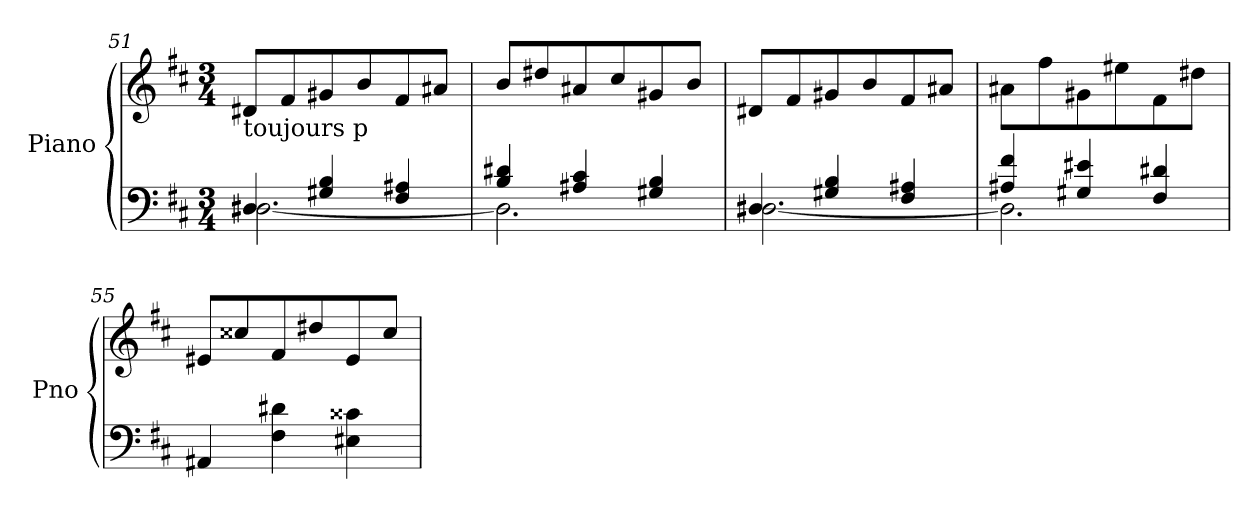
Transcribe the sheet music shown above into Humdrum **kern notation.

**kern	**kern
*part1	*part1
*staff2	*staff1
*I"Piano	*
*I'Pno	*
*clefF4	*clefG2
*k[f#c#]	*k[f#c#]
*D:	*D:
*M3/4	*M3/4
=51	=51
*^	*
!	!	!LO:TX:b:t=toujours p
4D#X/	[2.D#\	8d#X/L
.	.	8f#/
4G#X/ 4B/	.	8g#X/
.	.	8b/
4F#/ 4A#X/	.	8f#/
.	.	8a#X/J
=52	=52	=52
4B/ 4d#X/	2.D#\]	8b/L
.	.	8dd#X/
4A#X/ 4c#/	.	8a#X/
.	.	8cc#/
4G#X/ 4B/	.	8g#X/
.	.	8b/J
=53	=53	=53
4D#X/	[2.D#\	8d#X/L
.	.	8f#/
4G#X/ 4B/	.	8g#X/
.	.	8b/
4F#/ 4A#X/	.	8f#/
.	.	8a#X/J
=54	=54	=54
4A#X/ 4f#/	2.D#\]	8a#X\L
.	.	8ff#\
4G#X/ 4e#X/	.	8g#X\
.	.	8ee#X\
4F#/ 4d#X/	.	8f#\
.	.	8dd#X\J
*v	*v	*
!!LO:LB:g=z
=55	=55
4AA#X/	8e#X/L
.	8cc##X/
4F#\ 4d#X\	8f#/
.	8dd#X/
4E#X\ 4c##X\	8e#/
.	8cc##/J
=	=
*-	*-
